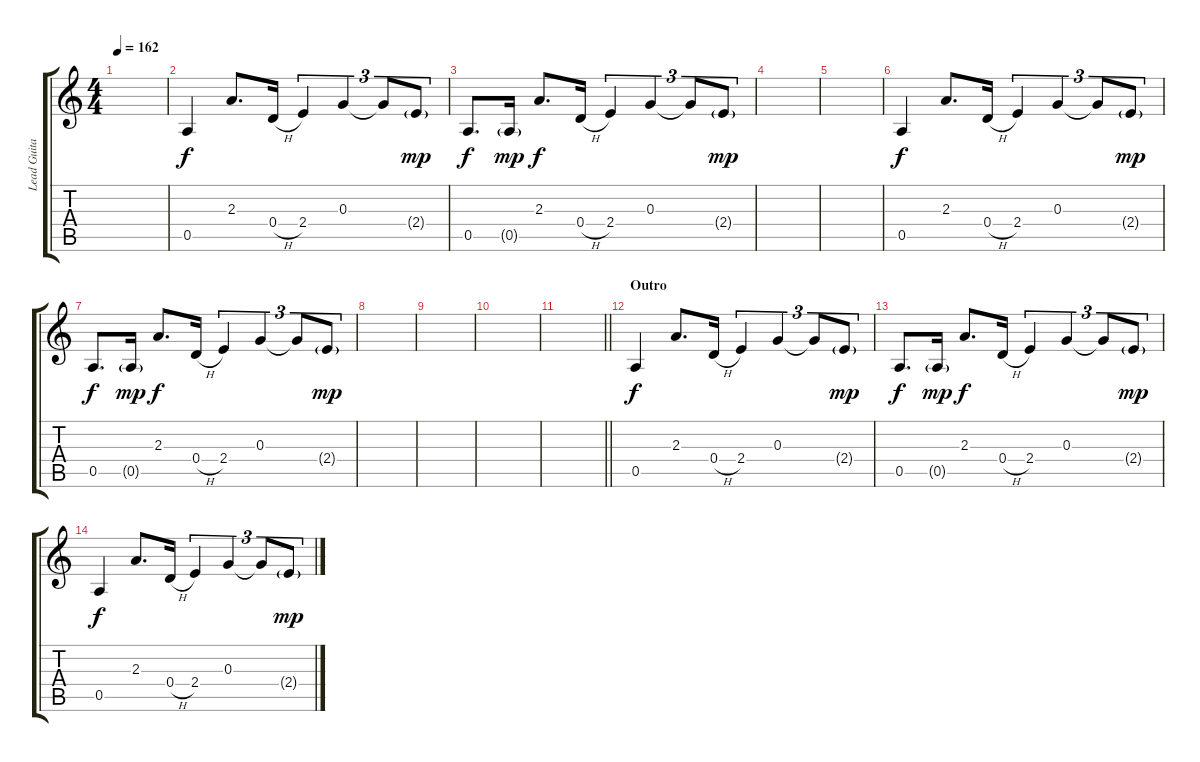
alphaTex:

\track ("Lead Guitar (Overdub)" "Lead Guita") {instrument distortionguitar}
\staff {score tabs}
\tuning (E4 B3 G3 D3 A2 E2) {hide}
\ts (4 4)
\tempo 162
\clef g2
\ks c
|
0.5.4{dy f} 2.3.8{d} 0.4{h}.16 2.4.4{tu (3 2)} 0.3.4{tu (3 2)} 0.3{t}.8{tu (3 2)} 2.4{g}.8{tu (3 2) dy mp} |
0.5.8{d dy f} 0.5{g}.16{dy mp} 2.3.8{d dy f} 0.4{h}.16 2.4.4{tu (3 2)} 0.3.4{tu (3 2)} 0.3{t}.8{tu (3 2)} 2.4{g}.8{tu (3 2) dy mp} |
|
|
0.5.4{dy f} 2.3.8{d} 0.4{h}.16 2.4.4{tu (3 2)} 0.3.4{tu (3 2)} 0.3{t}.8{tu (3 2)} 2.4{g}.8{tu (3 2) dy mp} |
0.5.8{d dy f} 0.5{g}.16{dy mp} 2.3.8{d dy f} 0.4{h}.16 2.4.4{tu (3 2)} 0.3.4{tu (3 2)} 0.3{t}.8{tu (3 2)} 2.4{g}.8{tu (3 2) dy mp} |
|
|
|
\barLineRight lightlight
|
\section ("" "Outro")
0.5.4{dy f} 2.3.8{d} 0.4{h}.16 2.4.4{tu (3 2)} 0.3.4{tu (3 2)} 0.3{t}.8{tu (3 2)} 2.4{g}.8{tu (3 2) dy mp} |
0.5.8{d dy f} 0.5{g}.16{dy mp} 2.3.8{d dy f} 0.4{h}.16 2.4.4{tu (3 2)} 0.3.4{tu (3 2)} 0.3{t}.8{tu (3 2)} 2.4{g}.8{tu (3 2) dy mp} |
0.5.4{dy f} 2.3.8{d} 0.4{h}.16 2.4.4{tu (3 2)} 0.3.4{tu (3 2)} 0.3{t}.8{tu (3 2)} 2.4{g}.8{tu (3 2) dy mp}
